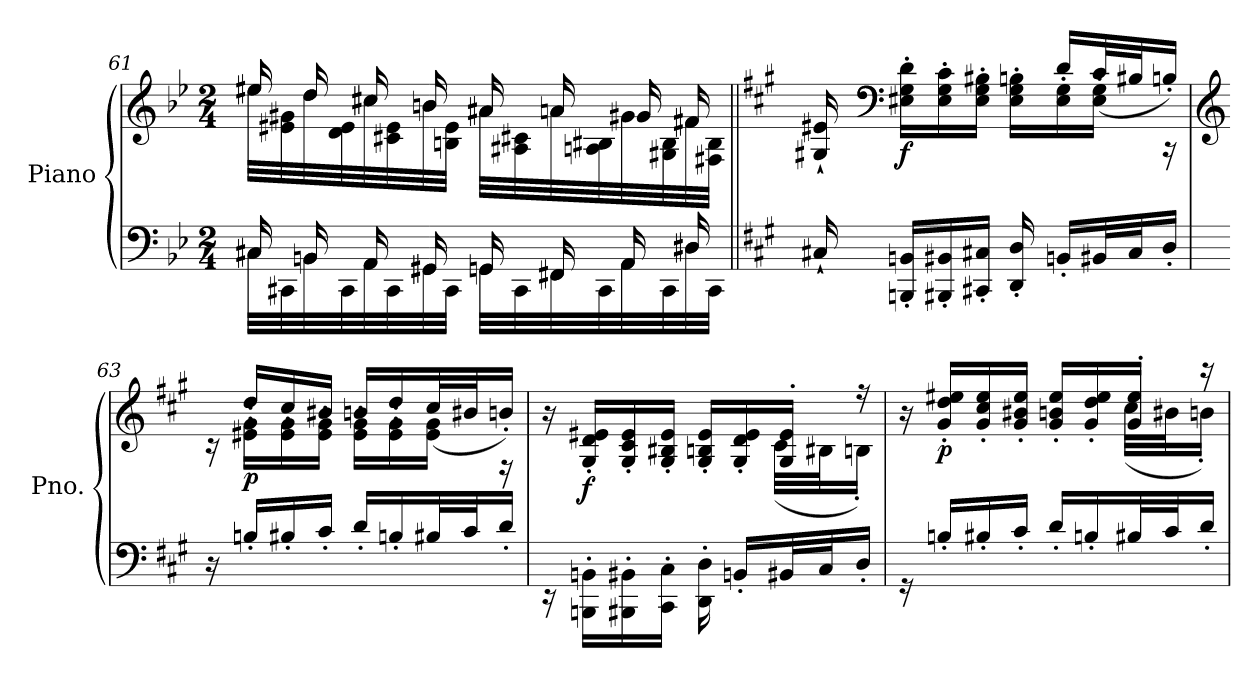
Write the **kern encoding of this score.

**kern	**kern	**dynam
*part1	*part1	*part1
*staff2	*staff1	*staff1/2
*I"Piano	*	*
*I'Pno.	*	*
!!LO:LB:g=z
*clefF4	*clefG2	*
*k[b-e-]	*k[b-e-]	*
*M2/4	*M2/4	*
=61	=61	=61
*^	*^	*
32C#X\LLL	16C#/	32ee#X\LLL	16ee#/	.
32CC#X\	.	32e#X\ 32g#X\	.	.
32BBn\	16BB/	32dd\	16dd/	.
32CC#\	.	32d\ 32e#\	.	.
32AA\	16AA/	32cc#X\	16cc#/	.
32CC#\	.	32c#X\ 32e#\	.	.
32GG#X\	16GG#/	32bn\	16b/	.
32CC#\JJJ	.	32Bn\ 32e#\JJJ	.	.
32GGn\LLL	16GG/	32a#X\LLL	16a#/	.
32CC#\	.	32A#X\ 32c#X\	.	.
32FF#X\	16FF#/	32an\	16a/	.
32CC#\	.	32An\ 32B#X\	.	.
32AA\	16AA/	32g#X\	16g#/	.
32CC#\	.	32G#X\ 32B#\	.	.
32D#X\	16D#/	32f#X\	16f#/	.
32CC#\JJJ	.	32F#X\ 32B#\JJJ	.	.
*v	*v	*	*	*
=62||	=62||	=62||	=62||
*k[f#c#g#]	*k[f#c#g#]	*	*
16C#X`/	16G#X/` 16e#X/`	16ryy	.
*	*v	*v	*
*	*clefF4	*
*	*^	*
!	!	!	!LO:DY:b
*	*v	*v	*
16BBBn/' 16BBn/'LL	16E#X\' 16G#\' 16d\'LL	f
16BBB#X/' 16BB#X/'	16E#\' 16G#\' 16c#\'	.
16CC#X/' 16C#X/'JJ	16E#\' 16G#\' 16B#X\'JJ	.
16DD/' 16D/'	16E#\' 16G#\' 16Bn\'LL	.
*	*^	*
16BBn'/LL	16E#\' 16G#\'	16d'/LL	.
32BB#X/L	16E#\' 16G#\'JJ	(32c#/L	.
32C#/J	.	32B#X/J	.
16D'/JJ	16rCC	16Bn'/JJ)	.
=63	=63	=63	=63
*	*clefG2	*	*
16r	16rc	16ryy	.
!	!	!	!LO:DY:b
16Bn'/LL	16e#X\' 16g#\'LL	16dd'/LL	p
16B#X'/	16e#\' 16g#\'	16cc#'/	.
16c#'/JJ	16e#\' 16g#\'JJ	16b#X'/JJ	.
16d'/LL	16e#\' 16g#\'LL	16bn'/LL	.
16Bn'/	16e#\' 16g#\'	16dd'/	.
32B#X/L	16e#\' 16g#\'JJ	(32cc#/L	.
32c#/J	.	32b#X/J	.
16d'/JJ	16rF	16bn'/JJ)	.
!!LO:LB:g=z	!!
=64	=64	=64	=64
*^	*	*	*
16rEE	8rFyy	16r	4.ryy	.
!	!	!	!	!LO:DY:b
16BBBn\' 16BBn\'LL	.	16G#/' 16d/' 16e#X/'LL	.	f
16BBB#X\' 16BB#X\'	4.ryy	16G#/' 16c#/' 16e#/'	.	.
16CC#\' 16C#\'JJ	.	16G#/' 16B#X/' 16e#/'JJ	.	.
16DD\' 16D\'	.	16G#/' 16Bn/' 16e#/'LL	.	.
16BBn'/LL	.	16G#/' 16d/' 16e#/'	.	.
32BB#X/L	.	16G#/' 16e#/'JJ	(>32c#\LLL	.
32C#/J	.	.	32B#X\J	.
16D'/JJ	.	16r	16Bn'\JJ)	.
=65	=65	=65	=65	=65
16rGG	8rAyy	16r	4.ryy	.
!	!	!	!	!LO:DY:b
16Bn'/LL	.	16g#/' 16dd/' 16ee#X/'LL	.	p
16B#X'/	4.ryy	16g#/' 16cc#/' 16ee#/'	.	.
16c#'/JJ	.	16g#/' 16b#X/' 16ee#/'JJ	.	.
16d'/LL	.	16g#/' 16bn/' 16ee#/'LL	.	.
16Bn'/	.	16g#/' 16dd/' 16ee#/'	.	.
32B#X/L	.	16g#/' 16ee#/'JJ	(>32cc#\LLL	.
32c#/J	.	.	32b#X\J	.
16d'/JJ	.	16rccc	16bn'\JJ)	.
*v	*v	*	*	*
*	*v	*v	*
=	=	=
*-	*-	*-
